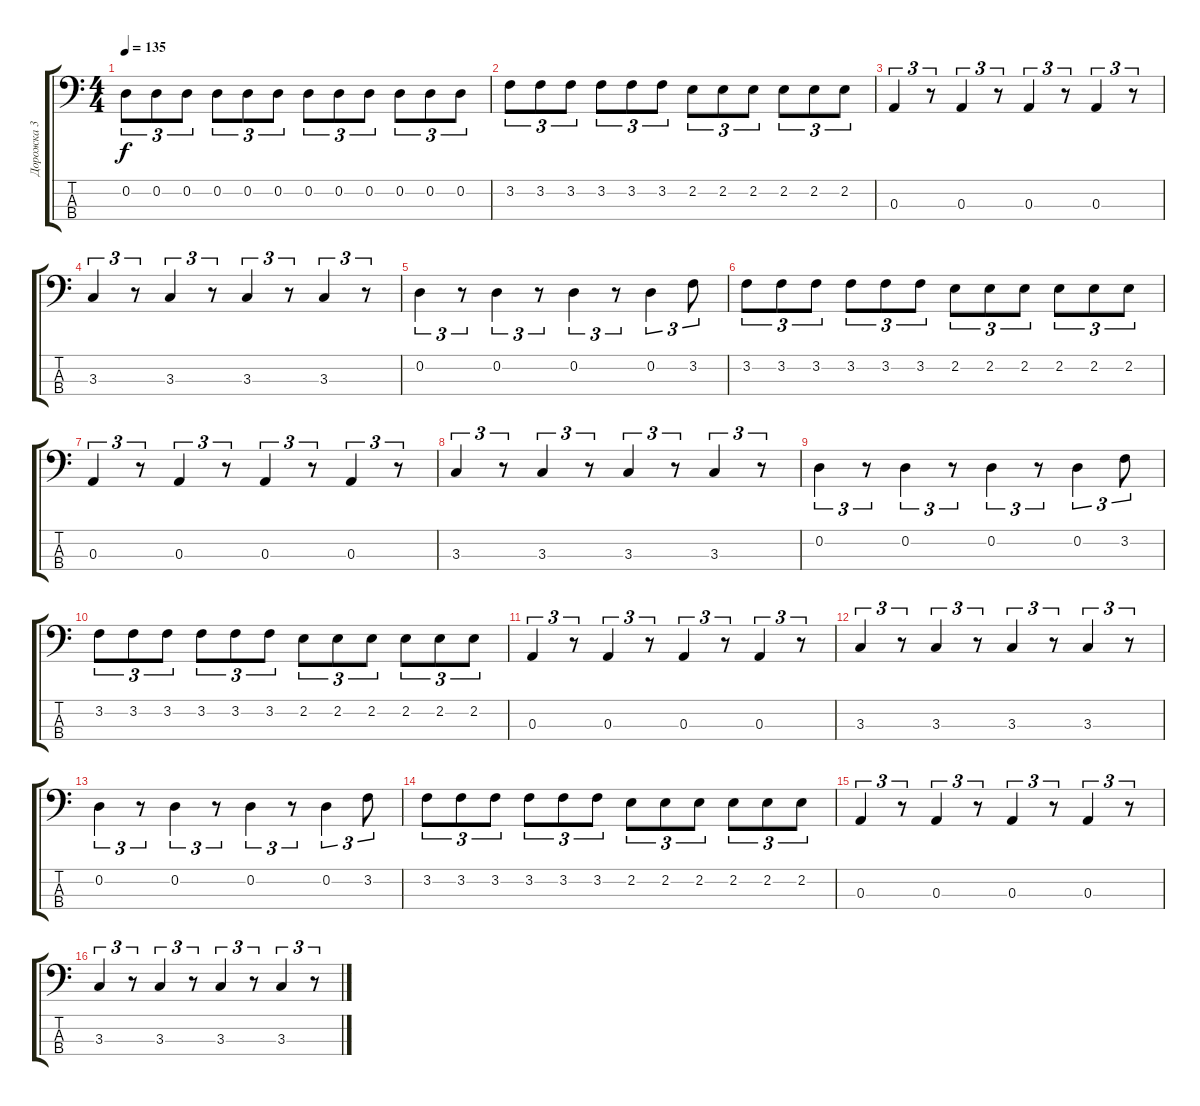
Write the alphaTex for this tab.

\track ("Дорожка 3" "Дорожка 3") {instrument electricbassfinger}
\staff {score tabs}
\tuning (G2 D2 A1 E1) {hide}
\ts (4 4)
\tempo 135
\clef f4
\ks c
0.2.8{tu (3 2) dy f} 0.2.8{tu (3 2)} 0.2.8{tu (3 2)} 0.2.8{tu (3 2)} 0.2.8{tu (3 2)} 0.2.8{tu (3 2)} 0.2.8{tu (3 2)} 0.2.8{tu (3 2)} 0.2.8{tu (3 2)} 0.2.8{tu (3 2)} 0.2.8{tu (3 2)} 0.2.8{tu (3 2)} |
3.2.8{tu (3 2)} 3.2.8{tu (3 2)} 3.2.8{tu (3 2)} 3.2.8{tu (3 2)} 3.2.8{tu (3 2)} 3.2.8{tu (3 2)} 2.2.8{tu (3 2)} 2.2.8{tu (3 2)} 2.2.8{tu (3 2)} 2.2.8{tu (3 2)} 2.2.8{tu (3 2)} 2.2.8{tu (3 2)} |
0.3.4{tu (3 2)} r.8{tu (3 2)} 0.3.4{tu (3 2)} r.8{tu (3 2)} 0.3.4{tu (3 2)} r.8{tu (3 2)} 0.3.4{tu (3 2)} r.8{tu (3 2)} |
3.3.4{tu (3 2)} r.8{tu (3 2)} 3.3.4{tu (3 2)} r.8{tu (3 2)} 3.3.4{tu (3 2)} r.8{tu (3 2)} 3.3.4{tu (3 2)} r.8{tu (3 2)} |
0.2.4{tu (3 2)} r.8{tu (3 2)} 0.2.4{tu (3 2)} r.8{tu (3 2)} 0.2.4{tu (3 2)} r.8{tu (3 2)} 0.2.4{tu (3 2)} 3.2.8{tu (3 2)} |
3.2.8{tu (3 2)} 3.2.8{tu (3 2)} 3.2.8{tu (3 2)} 3.2.8{tu (3 2)} 3.2.8{tu (3 2)} 3.2.8{tu (3 2)} 2.2.8{tu (3 2)} 2.2.8{tu (3 2)} 2.2.8{tu (3 2)} 2.2.8{tu (3 2)} 2.2.8{tu (3 2)} 2.2.8{tu (3 2)} |
0.3.4{tu (3 2)} r.8{tu (3 2)} 0.3.4{tu (3 2)} r.8{tu (3 2)} 0.3.4{tu (3 2)} r.8{tu (3 2)} 0.3.4{tu (3 2)} r.8{tu (3 2)} |
3.3.4{tu (3 2)} r.8{tu (3 2)} 3.3.4{tu (3 2)} r.8{tu (3 2)} 3.3.4{tu (3 2)} r.8{tu (3 2)} 3.3.4{tu (3 2)} r.8{tu (3 2)} |
0.2.4{tu (3 2)} r.8{tu (3 2)} 0.2.4{tu (3 2)} r.8{tu (3 2)} 0.2.4{tu (3 2)} r.8{tu (3 2)} 0.2.4{tu (3 2)} 3.2.8{tu (3 2)} |
3.2.8{tu (3 2)} 3.2.8{tu (3 2)} 3.2.8{tu (3 2)} 3.2.8{tu (3 2)} 3.2.8{tu (3 2)} 3.2.8{tu (3 2)} 2.2.8{tu (3 2)} 2.2.8{tu (3 2)} 2.2.8{tu (3 2)} 2.2.8{tu (3 2)} 2.2.8{tu (3 2)} 2.2.8{tu (3 2)} |
0.3.4{tu (3 2)} r.8{tu (3 2)} 0.3.4{tu (3 2)} r.8{tu (3 2)} 0.3.4{tu (3 2)} r.8{tu (3 2)} 0.3.4{tu (3 2)} r.8{tu (3 2)} |
3.3.4{tu (3 2)} r.8{tu (3 2)} 3.3.4{tu (3 2)} r.8{tu (3 2)} 3.3.4{tu (3 2)} r.8{tu (3 2)} 3.3.4{tu (3 2)} r.8{tu (3 2)} |
0.2.4{tu (3 2)} r.8{tu (3 2)} 0.2.4{tu (3 2)} r.8{tu (3 2)} 0.2.4{tu (3 2)} r.8{tu (3 2)} 0.2.4{tu (3 2)} 3.2.8{tu (3 2)} |
3.2.8{tu (3 2)} 3.2.8{tu (3 2)} 3.2.8{tu (3 2)} 3.2.8{tu (3 2)} 3.2.8{tu (3 2)} 3.2.8{tu (3 2)} 2.2.8{tu (3 2)} 2.2.8{tu (3 2)} 2.2.8{tu (3 2)} 2.2.8{tu (3 2)} 2.2.8{tu (3 2)} 2.2.8{tu (3 2)} |
0.3.4{tu (3 2)} r.8{tu (3 2)} 0.3.4{tu (3 2)} r.8{tu (3 2)} 0.3.4{tu (3 2)} r.8{tu (3 2)} 0.3.4{tu (3 2)} r.8{tu (3 2)} |
3.3.4{tu (3 2)} r.8{tu (3 2)} 3.3.4{tu (3 2)} r.8{tu (3 2)} 3.3.4{tu (3 2)} r.8{tu (3 2)} 3.3.4{tu (3 2)} r.8{tu (3 2)}
